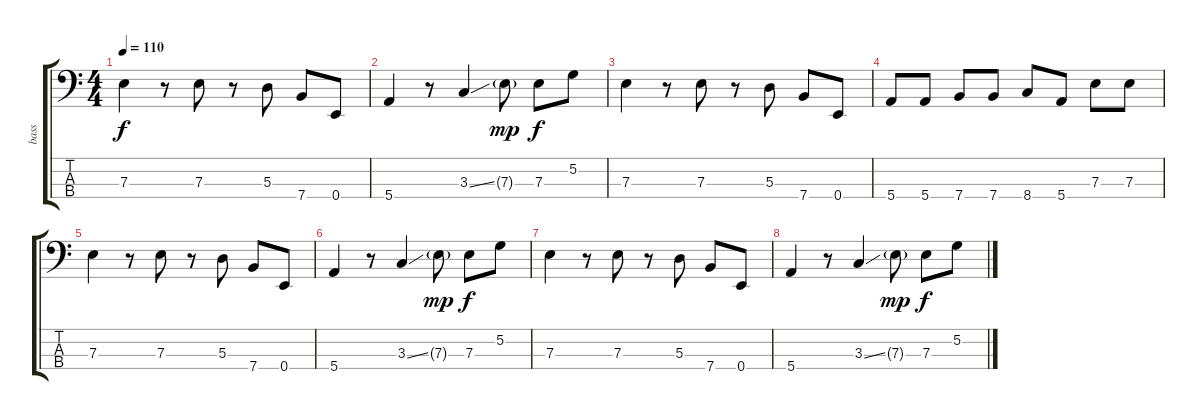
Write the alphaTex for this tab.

\track ("bass" "bass") {instrument electricbassfinger}
\staff {score tabs}
\tuning (G2 D2 A1 E1) {hide}
\ts (4 4)
\tempo 110
\clef f4
\ks c
7.3.4{dy f} r.8 7.3.8 r.8 5.3.8 7.4.8 0.4.8 |
5.4.4 r.8 3.3{ss}.4 7.3{g}.8{dy mp} 7.3.8{dy f} 5.2.8 |
7.3.4 r.8 7.3.8 r.8 5.3.8 7.4.8 0.4.8 |
5.4.8 5.4.8 7.4.8 7.4.8 8.4.8 5.4.8 7.3.8 7.3.8 |
7.3.4 r.8 7.3.8 r.8 5.3.8 7.4.8 0.4.8 |
5.4.4 r.8 3.3{ss}.4 7.3{g}.8{dy mp} 7.3.8{dy f} 5.2.8 |
7.3.4 r.8 7.3.8 r.8 5.3.8 7.4.8 0.4.8 |
5.4.4 r.8 3.3{ss}.4 7.3{g}.8{dy mp} 7.3.8{dy f} 5.2.8
